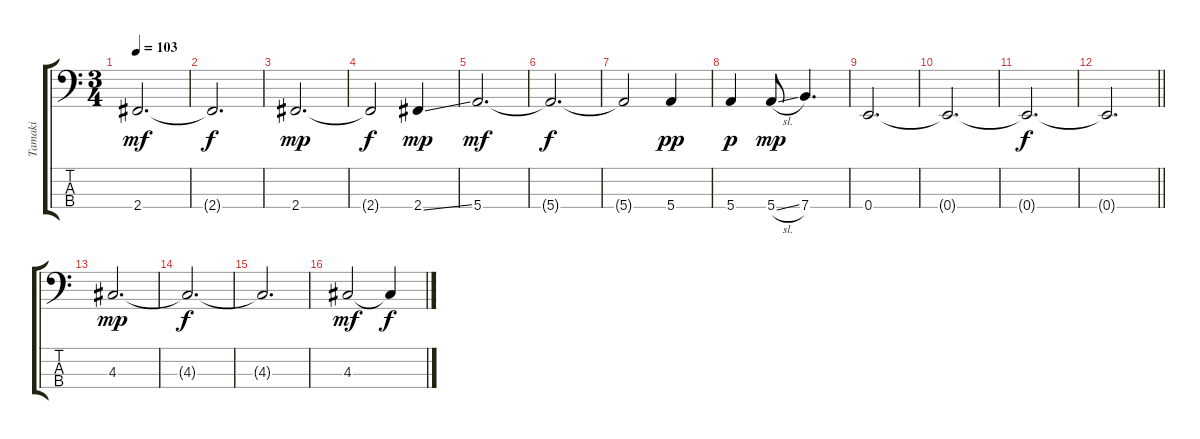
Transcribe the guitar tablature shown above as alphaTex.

\track ("Tamaki" "Tamaki") {instrument electricbassfinger}
\staff {score tabs}
\tuning (G2 D2 A1 E1) {hide}
\ts (3 4)
\tempo 103
\clef f4
\ks c
2.4.2{d dy mf} |
2.4{t}.2{d dy f} |
2.4.2{d dy mp} |
2.4{t}.2{dy f} 2.4{ss}.4{dy mp} |
5.4.2{d dy mf} |
5.4{t}.2{d dy f} |
5.4{t}.2 5.4.4{dy pp} |
5.4.4{dy p} 5.4{sl}.8{dy mp} 7.4.4{d} |
0.4.2{d} |
0.4{t}.2{d} |
0.4{t}.2{d dy f} |
\barLineRight lightlight
0.4{t}.2{d} |
\section ("" "")
4.3.2{d dy mp} |
4.3{t}.2{d dy f} |
4.3{t}.2{d} |
4.3.2{dy mf} 4.3{ss t}.4{dy f}
